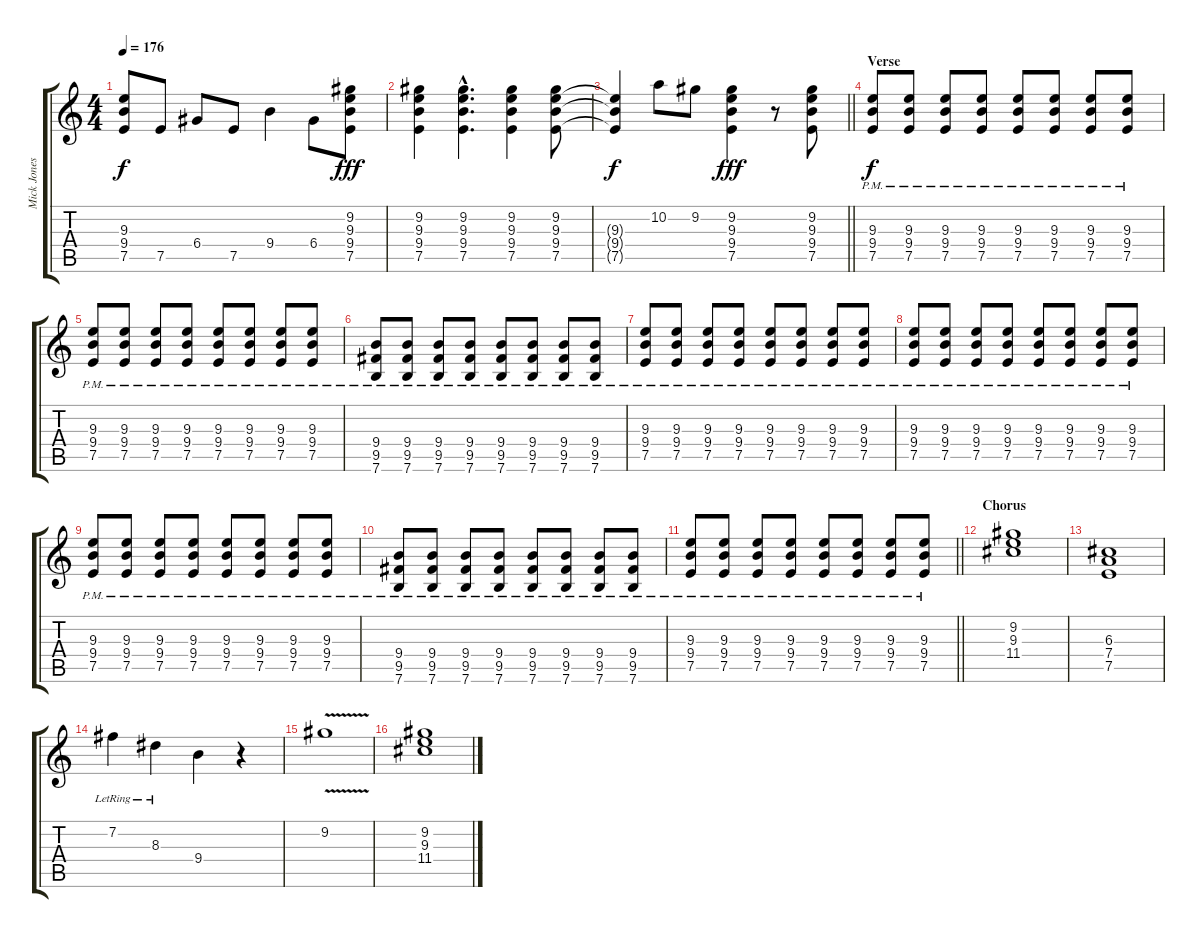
\track ("Mick Jones - Lead Guitar" "Mick Jones") {instrument overdrivenguitar}
\staff {score tabs}
\tuning (E4 B3 G3 D3 A2 E2) {hide}
\ts (4 4)
\tempo 176
\clef g2
\ks c
(9.3{t} 9.4{t} 7.5{t}).8{dy f} 7.5.8 6.4.8 7.5.8 9.4.4 6.4.8 (9.2 9.3 9.4 7.5).8{dy fff} |
(9.2 9.3 9.4 7.5).4 (9.2{hac} 9.3{hac} 9.4{hac} 7.5{hac}).4{d} (9.2 9.3 9.4 7.5).4 (9.2 9.3 9.4 7.5).8 |
\barLineRight lightlight
(9.3{t} 9.4{t} 7.5{t}).4{dy f} 10.2.8 9.2.8 (9.2 9.3 9.4 7.5).4{dy fff} r.8 (9.2 9.3 9.4 7.5).8 |
\section ("" "Verse")
(9.3{pm} 9.4{pm} 7.5{pm}).8{dy f} (9.3{pm} 9.4{pm} 7.5{pm}).8 (9.3{pm} 9.4{pm} 7.5{pm}).8 (9.3{pm} 9.4{pm} 7.5{pm}).8 (9.3{pm} 9.4{pm} 7.5{pm}).8 (9.3{pm} 9.4{pm} 7.5{pm}).8 (9.3{pm} 9.4{pm} 7.5{pm}).8 (9.3{pm} 9.4{pm} 7.5{pm}).8 |
(9.3{pm} 9.4{pm} 7.5{pm}).8 (9.3{pm} 9.4{pm} 7.5{pm}).8 (9.3{pm} 9.4{pm} 7.5{pm}).8 (9.3{pm} 9.4{pm} 7.5{pm}).8 (9.3{pm} 9.4{pm} 7.5{pm}).8 (9.3{pm} 9.4{pm} 7.5{pm}).8 (9.3{pm} 9.4{pm} 7.5{pm}).8 (9.3{pm} 9.4{pm} 7.5{pm}).8 |
(9.4{pm} 9.5 7.6).8 (9.4{pm} 9.5 7.6).8 (9.4{pm} 9.5 7.6).8 (9.4{pm} 9.5 7.6).8 (9.4{pm} 9.5 7.6).8 (9.4{pm} 9.5 7.6).8 (9.4{pm} 9.5 7.6).8 (9.4{pm} 9.5 7.6).8 |
(9.3{pm} 9.4{pm} 7.5{pm}).8 (9.3{pm} 9.4{pm} 7.5{pm}).8 (9.3{pm} 9.4{pm} 7.5{pm}).8 (9.3{pm} 9.4{pm} 7.5{pm}).8 (9.3{pm} 9.4{pm} 7.5{pm}).8 (9.3{pm} 9.4{pm} 7.5{pm}).8 (9.3{pm} 9.4{pm} 7.5{pm}).8 (9.3{pm} 9.4{pm} 7.5{pm}).8 |
(9.3{pm} 9.4{pm} 7.5{pm}).8 (9.3{pm} 9.4{pm} 7.5{pm}).8 (9.3{pm} 9.4{pm} 7.5{pm}).8 (9.3{pm} 9.4{pm} 7.5{pm}).8 (9.3{pm} 9.4{pm} 7.5{pm}).8 (9.3{pm} 9.4{pm} 7.5{pm}).8 (9.3{pm} 9.4{pm} 7.5{pm}).8 (9.3{pm} 9.4{pm} 7.5{pm}).8 |
(9.3{pm} 9.4{pm} 7.5{pm}).8 (9.3{pm} 9.4{pm} 7.5{pm}).8 (9.3{pm} 9.4{pm} 7.5{pm}).8 (9.3{pm} 9.4{pm} 7.5{pm}).8 (9.3{pm} 9.4{pm} 7.5{pm}).8 (9.3{pm} 9.4{pm} 7.5{pm}).8 (9.3{pm} 9.4{pm} 7.5{pm}).8 (9.3{pm} 9.4{pm} 7.5{pm}).8 |
(9.4{pm} 9.5 7.6).8 (9.4{pm} 9.5 7.6).8 (9.4{pm} 9.5 7.6).8 (9.4{pm} 9.5 7.6).8 (9.4{pm} 9.5 7.6).8 (9.4{pm} 9.5 7.6).8 (9.4{pm} 9.5 7.6).8 (9.4{pm} 9.5 7.6).8 |
\barLineRight lightlight
(9.3{pm} 9.4{pm} 7.5{pm}).8 (9.3{pm} 9.4{pm} 7.5{pm}).8 (9.3{pm} 9.4{pm} 7.5{pm}).8 (9.3{pm} 9.4{pm} 7.5{pm}).8 (9.3{pm} 9.4{pm} 7.5{pm}).8 (9.3{pm} 9.4{pm} 7.5{pm}).8 (9.3{pm} 9.4{pm} 7.5{pm}).8 (9.3{pm} 9.4{pm} 7.5{pm}).8 |
\section ("" "Chorus")
(9.2 9.3 11.4).1 |
(6.3 7.4 7.5).1 |
7.2{lr}.4 8.3{lr}.4 9.4.4 r.4 |
9.2{v}.1 |
(9.2 9.3 11.4).1
